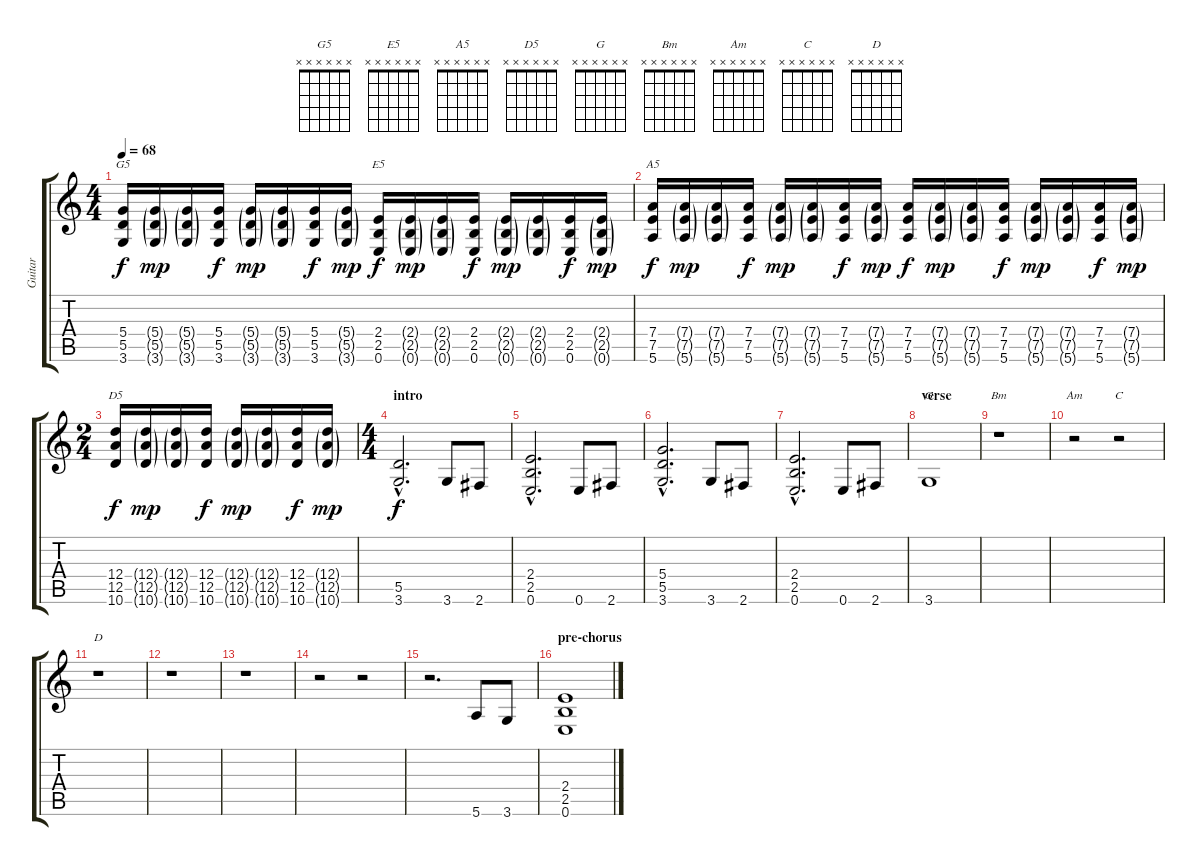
\track ("Guitar" "Guitar") {instrument overdrivenguitar}
\staff {score tabs}
\tuning (E4 B3 G3 D3 A2 E2) {hide}
\chord ("G5" x x x x x x) {firstfret 0}
\chord ("E5" x x x x x x) {firstfret 0}
\chord ("A5" x x x x x x) {firstfret 0}
\chord ("D5" x x x x x x) {firstfret 0}
\chord ("G" x x x x x x) {firstfret 0}
\chord ("Bm" x x x x x x) {firstfret 0}
\chord ("Am" x x x x x x) {firstfret 0}
\chord ("C" x x x x x x) {firstfret 0}
\chord ("D" x x x x x x) {firstfret 0}
\ts (4 4)
\tempo 68
\clef g2
\ks c
(5.4 5.5 3.6).16{ch "G5" dy f} (5.4{g} 5.5{g} 3.6{g}).16{dy mp} (5.4{g} 5.5{g} 3.6{g}).16 (5.4 5.5 3.6).16{dy f} (5.4{g} 5.5{g} 3.6{g}).16{dy mp} (5.4{g} 5.5{g} 3.6{g}).16 (5.4 5.5 3.6).16{dy f} (5.4{g} 5.5{g} 3.6{g}).16{dy mp} (2.4 2.5 0.6).16{ch "E5" dy f} (2.4{g} 2.5{g} 0.6{g}).16{dy mp} (2.4{g} 2.5{g} 0.6{g}).16 (2.4 2.5 0.6).16{dy f} (2.4{g} 2.5{g} 0.6{g}).16{dy mp} (2.4{g} 2.5{g} 0.6{g}).16 (2.4 2.5 0.6).16{dy f} (2.4{g} 2.5{g} 0.6{g}).16{dy mp} |
(7.4 7.5 5.6).16{ch "A5" dy f} (7.4{g} 7.5{g} 5.6{g}).16{dy mp} (7.4{g} 7.5{g} 5.6{g}).16 (7.4 7.5 5.6).16{dy f} (7.4{g} 7.5{g} 5.6{g}).16{dy mp} (7.4{g} 7.5{g} 5.6{g}).16 (7.4 7.5 5.6).16{dy f} (7.4{g} 7.5{g} 5.6{g}).16{dy mp} (7.4 7.5 5.6).16{dy f} (7.4{g} 7.5{g} 5.6{g}).16{dy mp} (7.4{g} 7.5{g} 5.6{g}).16 (7.4 7.5 5.6).16{dy f} (7.4{g} 7.5{g} 5.6{g}).16{dy mp} (7.4{g} 7.5{g} 5.6{g}).16 (7.4 7.5 5.6).16{dy f} (7.4{g} 7.5{g} 5.6{g}).16{dy mp} |
\ts (2 4)
(12.4 12.5 10.6).16{ch "D5" dy f} (12.4{g} 12.5{g} 10.6{g}).16{dy mp} (12.4{g} 12.5{g} 10.6{g}).16 (12.4 12.5 10.6).16{dy f} (12.4{g} 12.5{g} 10.6{g}).16{dy mp} (12.4{g} 12.5{g} 10.6{g}).16 (12.4 12.5 10.6).16{dy f} (12.4{g} 12.5{g} 10.6{g}).16{dy mp} |
\ts (4 4)
\section ("" "intro")
(5.5{hac} 3.6{hac}).2{d dy f} 3.6.8 2.6.8 |
(2.4{hac} 2.5{hac} 0.6{hac}).2{d} 0.6.8 2.6.8 |
(5.4{hac} 5.5{hac} 3.6{hac}).2{d} 3.6.8 2.6.8 |
(2.4{hac} 2.5{hac} 0.6{hac}).2{d} 0.6.8 2.6.8 |
\section ("" "verse")
3.6.1{ch "G"} |
r.1{ch "Bm"} |
r.2{ch "Am"} r.2{ch "C"} |
r.1{ch "D"} |
r.1 |
r.1 |
r.2 r.2 |
r.2{d} 5.6.8 3.6.8 |
\section ("" "pre-chorus")
(2.4 2.5 0.6).1
